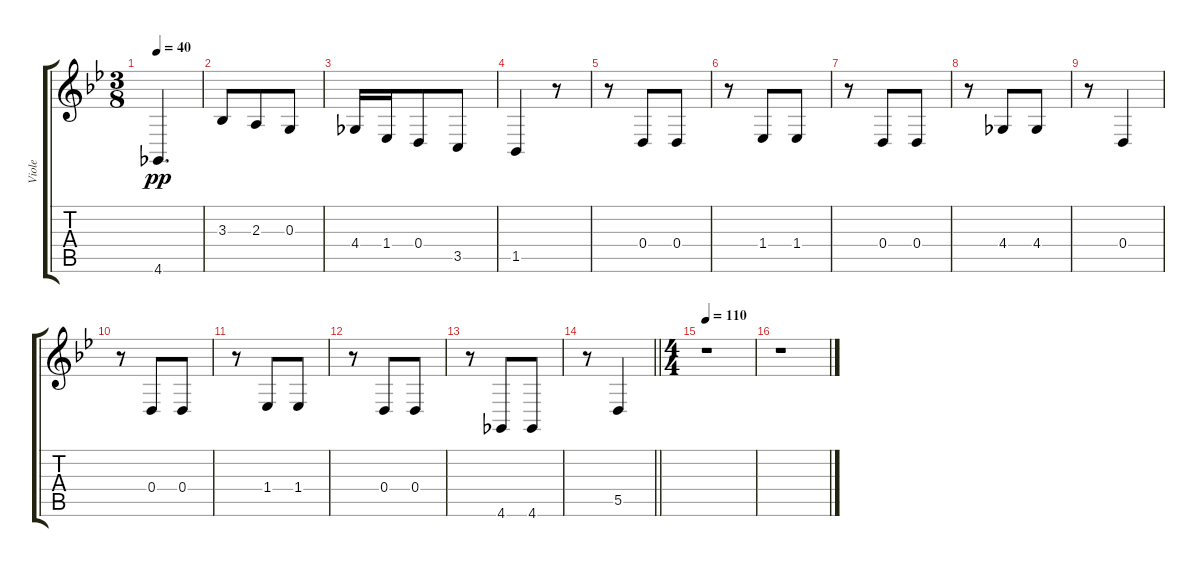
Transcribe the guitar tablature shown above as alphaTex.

\track ("Viole" "Viole") {instrument viola}
\staff {score tabs}
\tuning (E4 B3 G3 D3 A2 D2) {hide}
\ts (3 8)
\tempo 40
\clef g2
\ks bb
4.6{t}.4{d dy pp} |
3.3.8 2.3.8 0.3.8 |
4.4.16 1.4.16 0.4.8 3.5.8 |
1.5.4 r.8 |
r.8 0.4.8 0.4.8 |
r.8 1.4.8 1.4.8 |
r.8 0.4.8 0.4.8 |
r.8 4.4.8 4.4.8 |
r.8 0.4.4 |
r.8 0.4.8 0.4.8 |
r.8 1.4.8 1.4.8 |
r.8 0.4.8 0.4.8 |
r.8 4.6.8 4.6.8 |
\barLineRight lightlight
r.8 5.5.4 |
\ts (4 4)
\tempo 110
r.1 |
r.1
